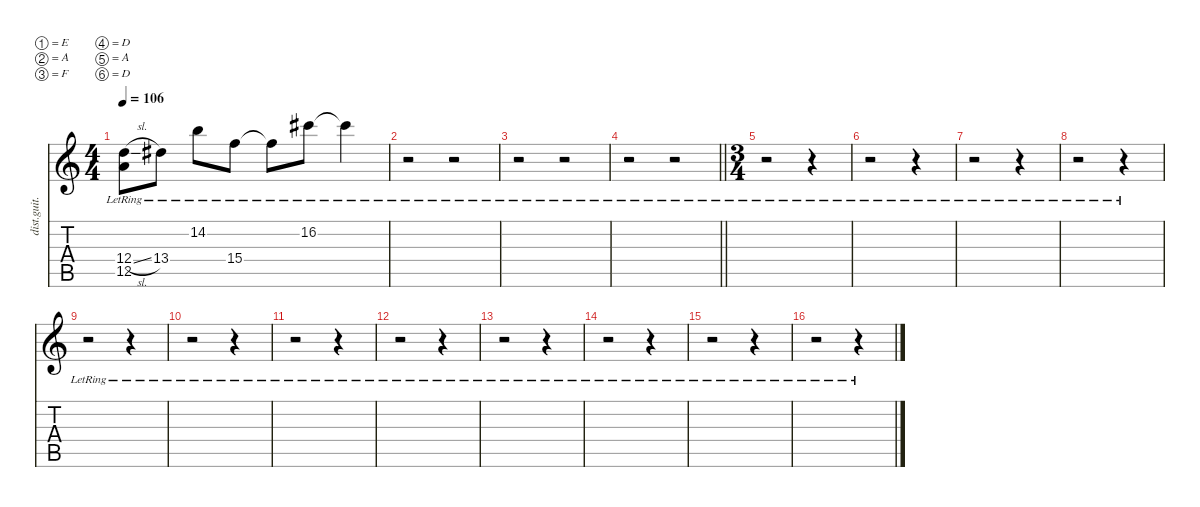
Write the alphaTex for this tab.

\defaultSystemsLayout 4
\hideDynamics
\bracketExtendMode nobrackets
\otherSystemsTrackNameOrientation horizontal
\track ("Track 3" "dist.guit.") {instrument distortionguitar}
\staff {score tabs}
\tuning (E4 A3 F3 D3 A2 D2)
\ts (4 4)
\tempo 106
\clef g2
\ks c
(12.4{sl lr} 12.5{lr}).8{dy f beam Down} 13.4{lr acc #}.8{beam Down} 14.2{lr}.8{beam Down} 15.4{lr}.8{beam Down} 15.4{lr t}.8{beam Down} 16.2{lr acc #}.8{beam Down} 16.2{lr t acc #}.4{beam Down} |
r.2{beam Down} r.2{beam Down} |
r.2{beam Down} r.2{beam Down} |
\barLineRight lightlight
r.2{beam Down} r.2{beam Down} |
\ts (3 4)
\beaming (8 2 2 2)
\section ("" "")
r.2{beam Down} r.4{beam Down} |
r.2{beam Down} r.4{beam Down} |
r.2{beam Down} r.4{beam Down} |
r.2{beam Down} r.4{beam Down} |
r.2{beam Down} r.4{beam Down} |
r.2{beam Down} r.4{beam Down} |
r.2{beam Down} r.4{beam Down} |
r.2{beam Down} r.4{beam Down} |
r.2{beam Down} r.4{beam Down} |
r.2{beam Down} r.4{beam Down} |
r.2{beam Down} r.4{beam Down} |
r.2{beam Down} r.4{beam Down}
